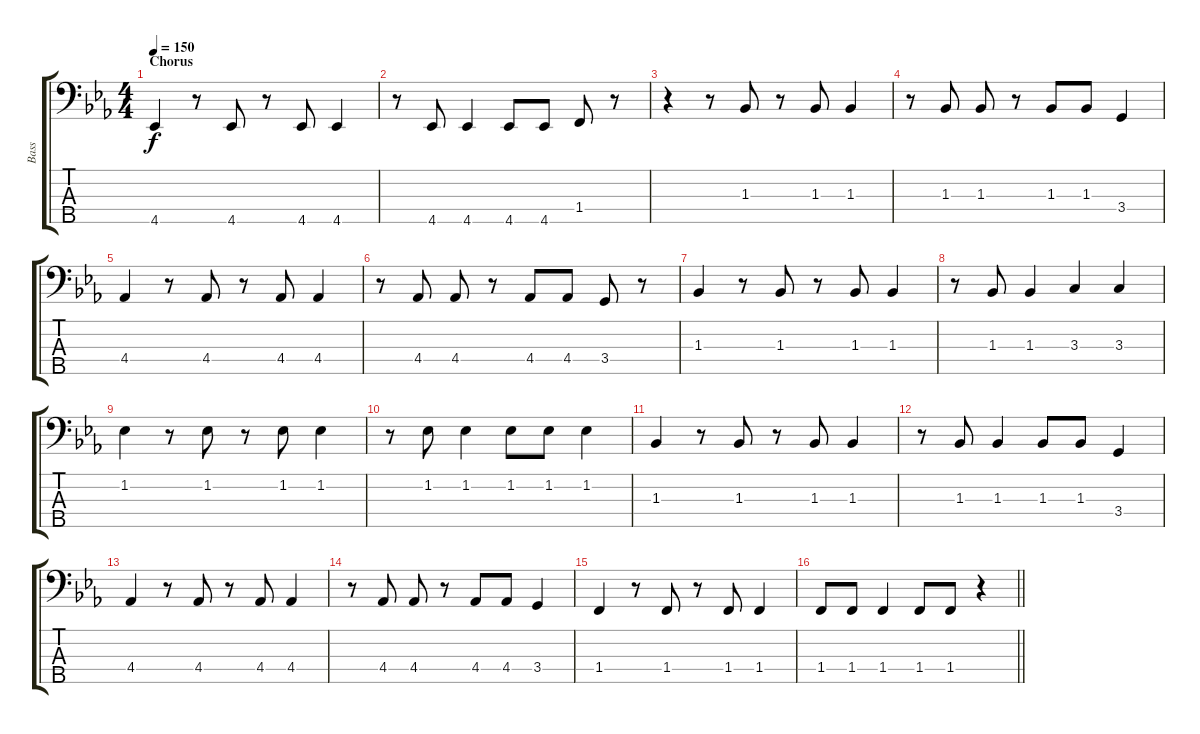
\track ("Bass" "Bass") {instrument electricbassfinger}
\staff {score tabs}
\tuning (G2 D2 A1 E1 B0) {hide}
\ts (4 4)
\section ("" "Chorus")
\tempo 150
\clef f4
\ks eb
4.5.4{dy f} r.8 4.5.8 r.8 4.5.8 4.5.4 |
r.8 4.5.8 4.5.4 4.5.8 4.5.8 1.4.8 r.8 |
r.4 r.8 1.3.8 r.8 1.3.8 1.3.4 |
r.8 1.3.8 1.3.8 r.8 1.3.8 1.3.8 3.4.4 |
4.4.4 r.8 4.4.8 r.8 4.4.8 4.4.4 |
r.8 4.4.8 4.4.8 r.8 4.4.8 4.4.8 3.4.8 r.8 |
1.3.4 r.8 1.3.8 r.8 1.3.8 1.3.4 |
r.8 1.3.8 1.3.4 3.3.4 3.3.4 |
1.2.4 r.8 1.2.8 r.8 1.2.8 1.2.4 |
r.8 1.2.8 1.2.4 1.2.8 1.2.8 1.2.4 |
1.3.4 r.8 1.3.8 r.8 1.3.8 1.3.4 |
r.8 1.3.8 1.3.4 1.3.8 1.3.8 3.4.4 |
4.4.4 r.8 4.4.8 r.8 4.4.8 4.4.4 |
r.8 4.4.8 4.4.8 r.8 4.4.8 4.4.8 3.4.4 |
1.4.4 r.8 1.4.8 r.8 1.4.8 1.4.4 |
\barLineRight lightlight
1.4.8 1.4.8 1.4.4 1.4.8 1.4.8 r.4
